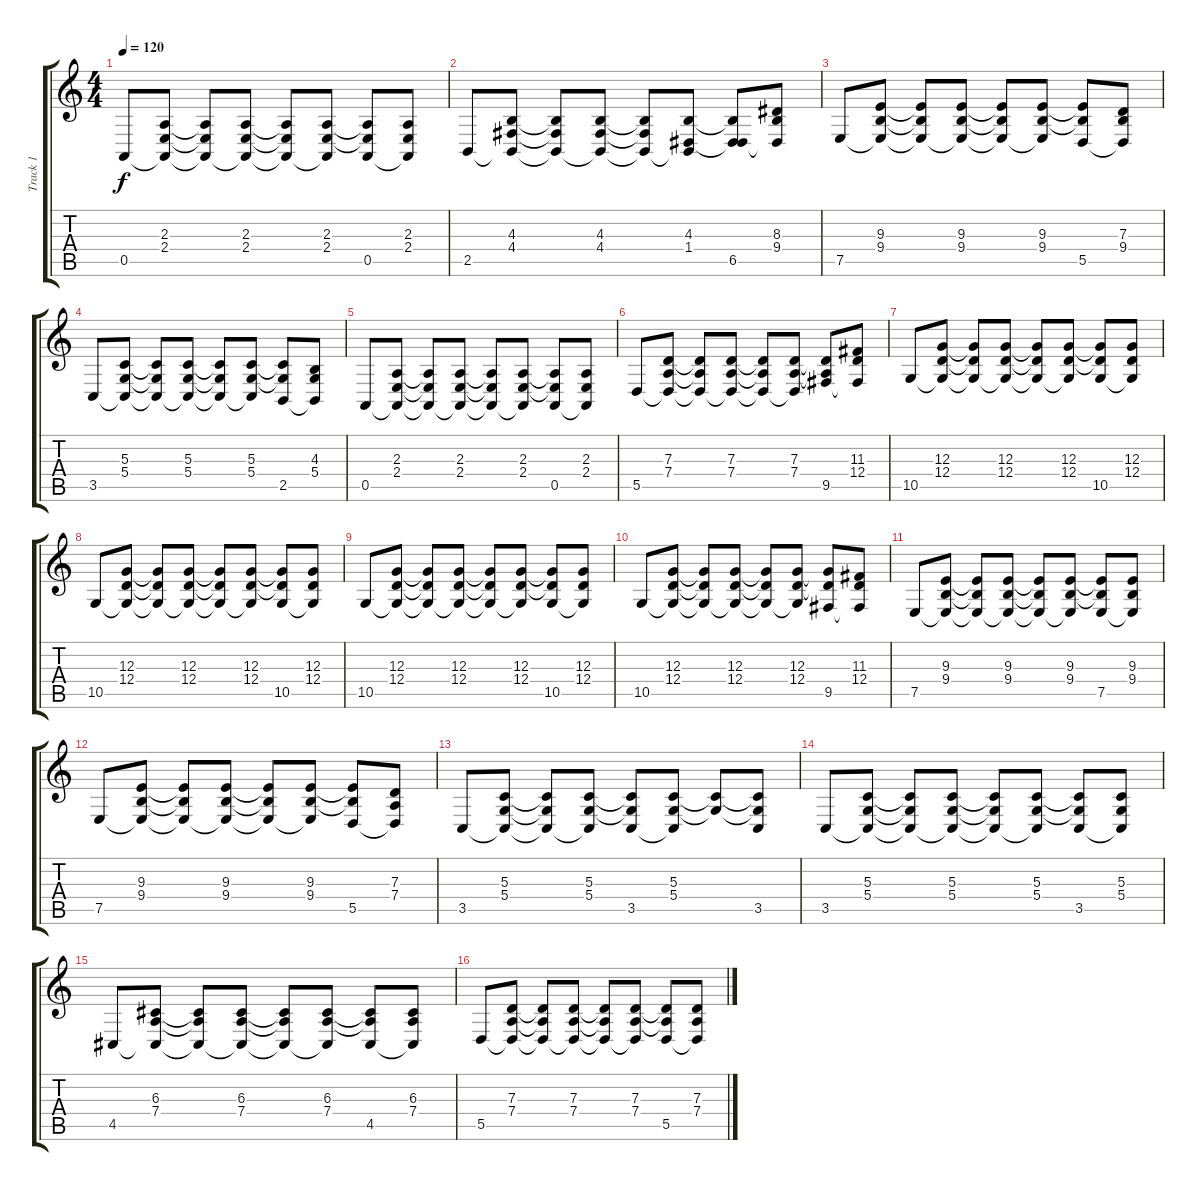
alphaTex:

\track ("Track 1" "Track 1") {instrument marimba}
\staff {score tabs}
\tuning (E4 B3 G3 D3 A2 E2) {hide}
\ts (4 4)
\tempo 120
\clef g2
\ks c
0.5.8{dy f} (2.3 2.4 0.5{t}).8 (2.3{t} 2.4{t} 0.5{t}).8 (2.3 2.4 0.5{t}).8 (2.3{t} 2.4{t} 0.5{t}).8 (2.3 2.4 0.5{t}).8 (2.3{t} 2.4{t} 0.5).8 (2.3 2.4 0.5{t}).8 |
2.5.8 (4.3 4.4 2.5{t}).8 (4.3{t} 4.4{t} 2.5{t}).8 (4.3 4.4 2.5{t}).8 (4.3{t} 4.4{t} 2.5{t}).8 (4.3 1.4 2.5{t}).8 (4.3{t} 1.4{t} 6.5).8 (8.3 9.4 6.5{t}).8 |
7.5.8 (9.3 9.4 7.5{t}).8 (9.3{t} 9.4{t} 7.5{t}).8 (9.3 9.4 7.5{t}).8 (9.3{t} 9.4{t} 7.5{t}).8 (9.3 9.4 7.5{t}).8 (9.3{t} 9.4{t} 5.5).8 (7.3 9.4 5.5{t}).8 |
3.5.8 (5.3 5.4 3.5{t}).8 (5.3{t} 5.4{t} 3.5{t}).8 (5.3 5.4 3.5{t}).8 (5.3{t} 5.4{t} 3.5{t}).8 (5.3 5.4 3.5{t}).8 (5.3{t} 5.4{t} 2.5).8 (4.3 5.4 2.5{t}).8 |
0.5.8 (2.3 2.4 0.5{t}).8 (2.3{t} 2.4{t} 0.5{t}).8 (2.3 2.4 0.5{t}).8 (2.3{t} 2.4{t} 0.5{t}).8 (2.3 2.4 0.5{t}).8 (2.3{t} 2.4{t} 0.5).8 (2.3 2.4 0.5{t}).8 |
5.5.8 (7.3 7.4 5.5{t}).8 (7.3{t} 7.4{t} 5.5{t}).8 (7.3 7.4 5.5{t}).8 (7.3{t} 7.4{t} 5.5{t}).8 (7.3 7.4 5.5{t}).8 (7.3{t} 7.4{t} 9.5).8 (11.3 12.4 9.5{t}).8 |
10.5.8 (12.3 12.4 10.5{t}).8 (12.3{t} 12.4{t} 10.5{t}).8 (12.3 12.4 10.5{t}).8 (12.3{t} 12.4{t} 10.5{t}).8 (12.3 12.4 10.5{t}).8 (12.3{t} 12.4{t} 10.5).8 (12.3 12.4 10.5{t}).8 |
10.5.8 (12.3 12.4 10.5{t}).8 (12.3{t} 12.4{t} 10.5{t}).8 (12.3 12.4 10.5{t}).8 (12.3{t} 12.4{t} 10.5{t}).8 (12.3 12.4 10.5{t}).8 (12.3{t} 12.4{t} 10.5).8 (12.3 12.4 10.5{t}).8 |
10.5.8 (12.3 12.4 10.5{t}).8 (12.3{t} 12.4{t} 10.5{t}).8 (12.3 12.4 10.5{t}).8 (12.3{t} 12.4{t} 10.5{t}).8 (12.3 12.4 10.5{t}).8 (12.3{t} 12.4{t} 10.5).8 (12.3 12.4 10.5{t}).8 |
10.5.8 (12.3 12.4 10.5{t}).8 (12.3{t} 12.4{t} 10.5{t}).8 (12.3 12.4 10.5{t}).8 (12.3{t} 12.4{t} 10.5{t}).8 (12.3 12.4 10.5{t}).8 (12.3{t} 12.4{t} 9.5).8 (11.3 12.4 9.5{t}).8 |
7.5.8 (9.3 9.4 7.5{t}).8 (9.3{t} 9.4{t} 7.5{t}).8 (9.3 9.4 7.5{t}).8 (9.3{t} 9.4{t} 7.5{t}).8 (9.3 9.4 7.5{t}).8 (9.3{t} 9.4{t} 7.5).8 (9.3 9.4 7.5{t}).8 |
7.5.8 (9.3 9.4 7.5{t}).8 (9.3{t} 9.4{t} 7.5{t}).8 (9.3 9.4 7.5{t}).8 (9.3{t} 9.4{t} 7.5{t}).8 (9.3 9.4 7.5{t}).8 (9.3{t} 9.4{t} 5.5).8 (7.3 7.4 5.5{t}).8 |
3.5.8 (5.3 5.4 3.5{t}).8 (5.3{t} 5.4{t} 3.5{t}).8 (5.3 5.4 3.5{t}).8 (5.3{t} 5.4{t} 3.5).8 (5.3 5.4 3.5{t}).8 (5.3{t} 5.4{t}).8 (5.3{t} 5.4{t} 3.5).8 |
3.5.8 (5.3 5.4 3.5{t}).8 (5.3{t} 5.4{t} 3.5{t}).8 (5.3 5.4 3.5{t}).8 (5.3{t} 5.4{t} 3.5{t}).8 (5.3 5.4 3.5{t}).8 (5.3{t} 5.4{t} 3.5).8 (5.3 5.4 3.5{t}).8 |
4.5.8 (6.3 7.4 4.5{t}).8 (6.3{t} 7.4{t} 4.5{t}).8 (6.3 7.4 4.5{t}).8 (6.3{t} 7.4{t} 4.5{t}).8 (6.3 7.4 4.5{t}).8 (6.3{t} 7.4{t} 4.5).8 (6.3 7.4 4.5{t}).8 |
5.5.8 (7.3 7.4 5.5{t}).8 (7.3{t} 7.4{t} 5.5{t}).8 (7.3 7.4 5.5{t}).8 (7.3{t} 7.4{t} 5.5{t}).8 (7.3 7.4 5.5{t}).8 (7.3{t} 7.4{t} 5.5).8 (7.3 7.4 5.5{t}).8
